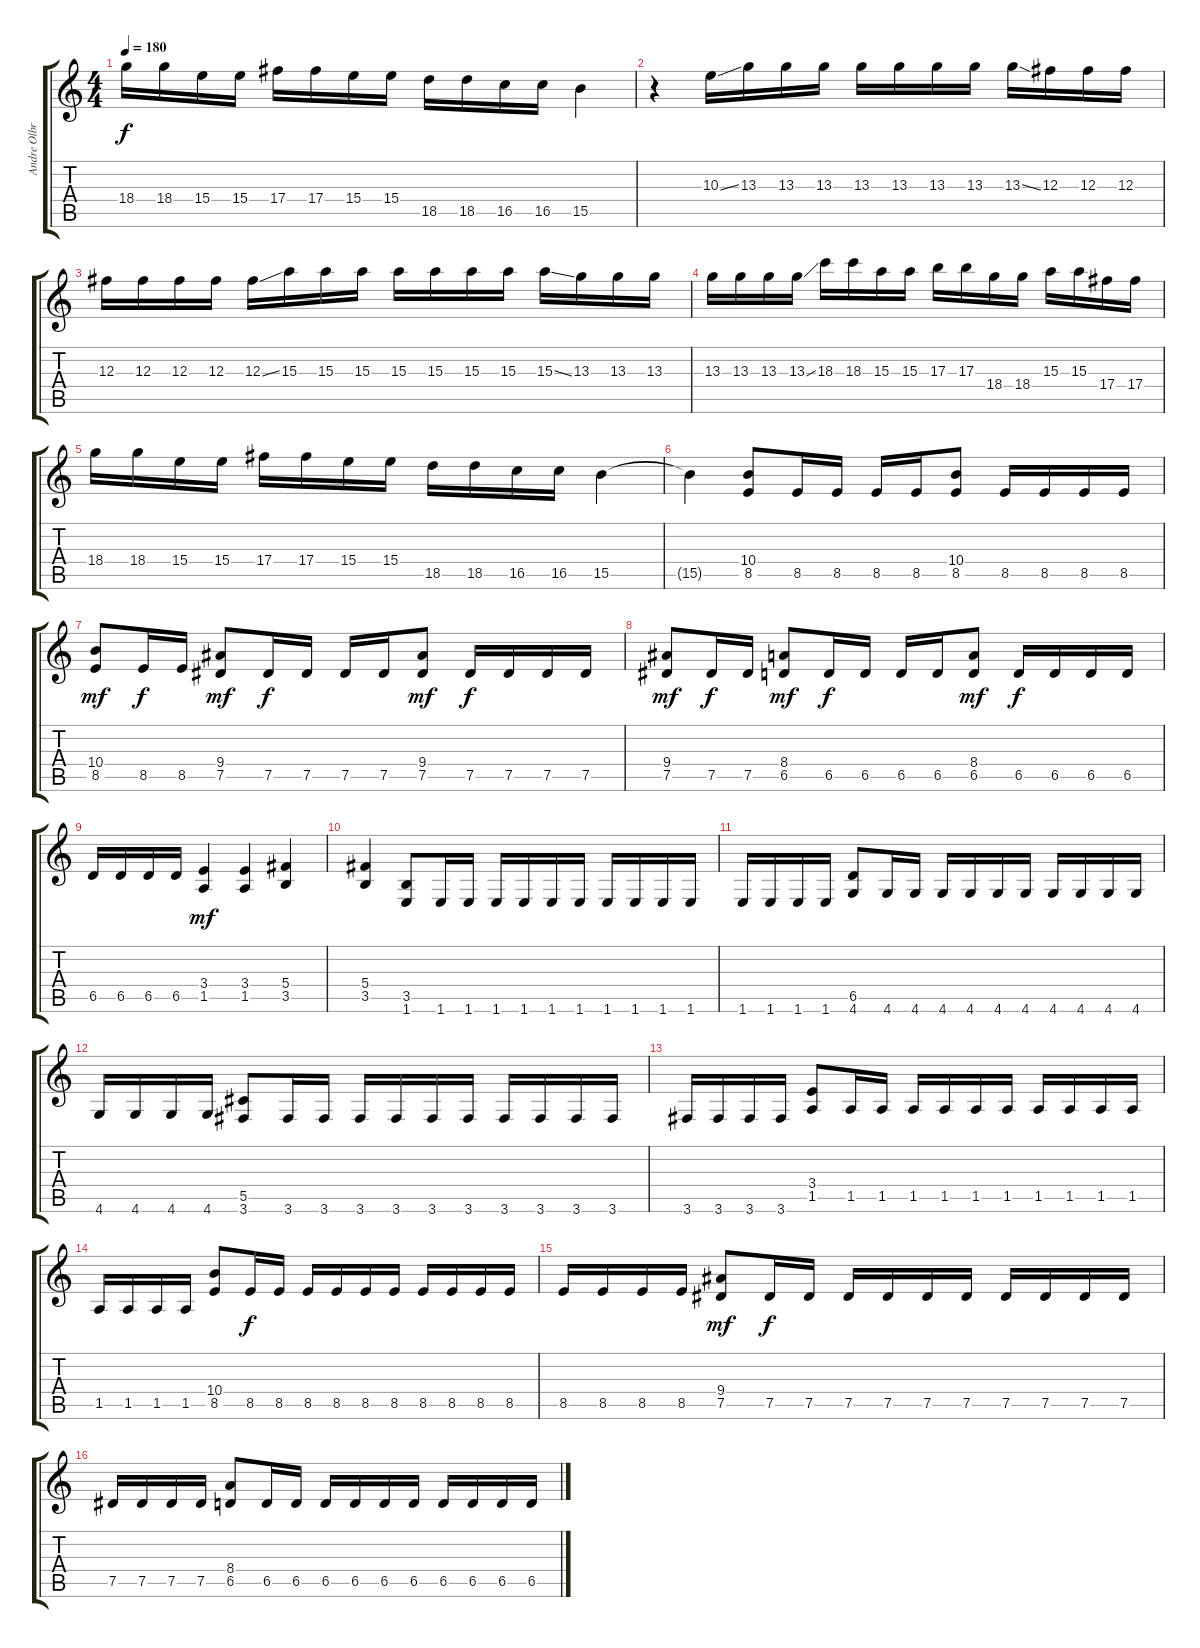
\track ("Andre Olbrich" "Andre Olbr") {instrument overdrivenguitar}
\staff {score tabs}
\tuning (Eb4 Bb3 Gb3 Db3 Ab2 Eb2) {hide}
\ts (4 4)
\tempo 180
\clef g2
\ks c
18.4.16{dy f} 18.4.16 15.4.16 15.4.16 17.4.16 17.4.16 15.4.16 15.4.16 18.5.16 18.5.16 16.5.16 16.5.16 15.5.4 |
r.4 10.3{ss}.16 13.3.16 13.3.16 13.3.16 13.3.16 13.3.16 13.3.16 13.3.16 13.3{ss}.16 12.3.16 12.3.16 12.3.16 |
12.3.16 12.3.16 12.3.16 12.3.16 12.3{ss}.16 15.3.16 15.3.16 15.3.16 15.3.16 15.3.16 15.3.16 15.3.16 15.3{ss}.16 13.3.16 13.3.16 13.3.16 |
13.3.16 13.3.16 13.3.16 13.3{ss}.16 18.3.16 18.3.16 15.3.16 15.3.16 17.3.16 17.3.16 18.4.16 18.4.16 15.3.16 15.3.16 17.4.16 17.4.16 |
18.4.16 18.4.16 15.4.16 15.4.16 17.4.16 17.4.16 15.4.16 15.4.16 18.5.16 18.5.16 16.5.16 16.5.16 15.5.4 |
15.5{t}.4 (10.4 8.5).8 8.5.16 8.5.16 8.5.16 8.5.16 (10.4 8.5).8 8.5.16 8.5.16 8.5.16 8.5.16 |
(10.4 8.5).8{dy mf} 8.5.16{dy f} 8.5.16 (9.4 7.5).8{dy mf} 7.5.16{dy f} 7.5.16 7.5.16 7.5.16 (9.4 7.5).8{dy mf} 7.5.16{dy f} 7.5.16 7.5.16 7.5.16 |
(9.4 7.5).8{dy mf} 7.5.16{dy f} 7.5.16 (8.4 6.5).8{dy mf} 6.5.16{dy f} 6.5.16 6.5.16 6.5.16 (8.4 6.5).8{dy mf} 6.5.16{dy f} 6.5.16 6.5.16 6.5.16 |
6.5.16 6.5.16 6.5.16 6.5.16 (3.4 1.5).4{dy mf} (3.4 1.5).4 (5.4 3.5).4 |
(5.4 3.5).4 (3.5 1.6).8 1.6.16 1.6.16 1.6.16 1.6.16 1.6.16 1.6.16 1.6.16 1.6.16 1.6.16 1.6.16 |
1.6.16 1.6.16 1.6.16 1.6.16 (6.5 4.6).8 4.6.16 4.6.16 4.6.16 4.6.16 4.6.16 4.6.16 4.6.16 4.6.16 4.6.16 4.6.16 |
4.6.16 4.6.16 4.6.16 4.6.16 (5.5 3.6).8 3.6.16 3.6.16 3.6.16 3.6.16 3.6.16 3.6.16 3.6.16 3.6.16 3.6.16 3.6.16 |
3.6.16 3.6.16 3.6.16 3.6.16 (3.4 1.5).8 1.5.16 1.5.16 1.5.16 1.5.16 1.5.16 1.5.16 1.5.16 1.5.16 1.5.16 1.5.16 |
1.5.16 1.5.16 1.5.16 1.5.16 (10.4 8.5).8 8.5.16{dy f} 8.5.16 8.5.16 8.5.16 8.5.16 8.5.16 8.5.16 8.5.16 8.5.16 8.5.16 |
8.5.16 8.5.16 8.5.16 8.5.16 (9.4 7.5).8{dy mf} 7.5.16{dy f} 7.5.16 7.5.16 7.5.16 7.5.16 7.5.16 7.5.16 7.5.16 7.5.16 7.5.16 |
7.5.16 7.5.16 7.5.16 7.5.16 (8.4 6.5).8 6.5.16 6.5.16 6.5.16 6.5.16 6.5.16 6.5.16 6.5.16 6.5.16 6.5.16 6.5.16
